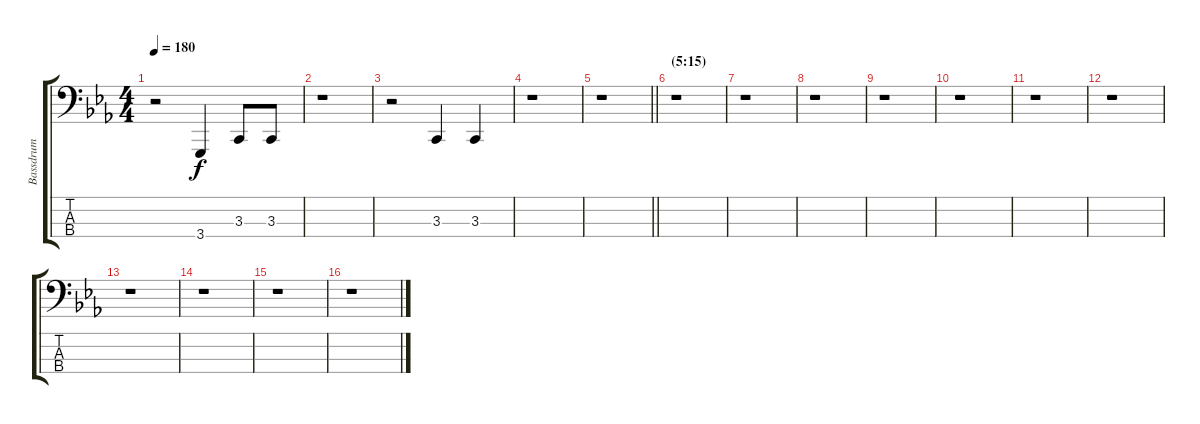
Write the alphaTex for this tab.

\track ("Bassdrum" "Bassdrum") {instrument taikodrum}
\staff {score tabs}
\tuning (G2 D2 A1 E1) {hide}
\ts (4 4)
\tempo 180
\clef f4
\ks eb
r.2{dy f} 3.4.4 3.3.8 3.3.8 |
r.1 |
r.2 3.3.4 3.3.4 |
r.1 |
\barLineRight lightlight
r.1 |
\section ("" "(5:15)")
r.1 |
r.1 |
r.1 |
r.1 |
r.1 |
r.1 |
r.1 |
r.1 |
r.1 |
r.1 |
r.1
